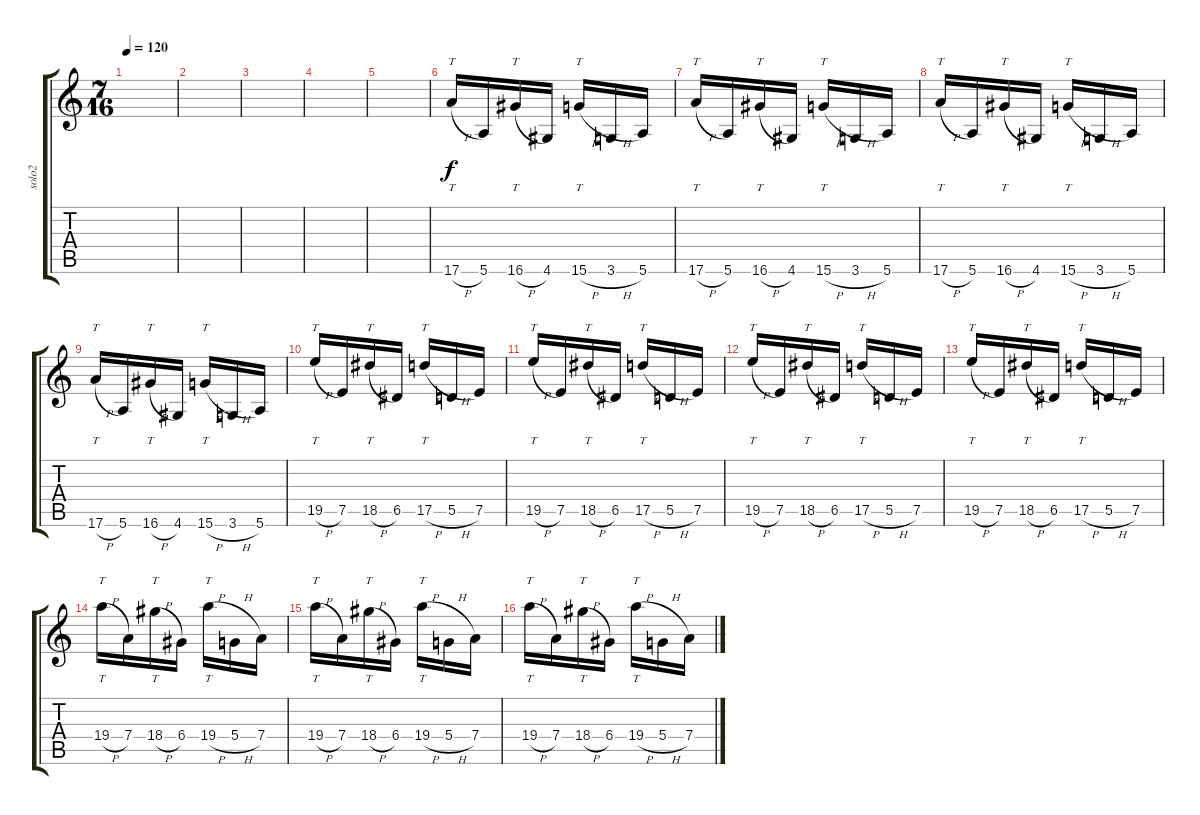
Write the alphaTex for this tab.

\track ("solo2" "solo2") {instrument distortionguitar}
\staff {score tabs}
\tuning (E4 B3 G3 D3 A2 E2) {hide}
\ts (7 16)
\tempo 120
\clef g2
\ks c
|
|
|
|
|
17.6{h}.16{tt} 5.6.16 16.6{h}.16{tt} 4.6.16 15.6{h}.16{tt} 3.6{h}.16 5.6.16 |
17.6{h}.16{tt} 5.6.16 16.6{h}.16{tt} 4.6.16 15.6{h}.16{tt} 3.6{h}.16 5.6.16 |
17.6{h}.16{tt} 5.6.16 16.6{h}.16{tt} 4.6.16 15.6{h}.16{tt} 3.6{h}.16 5.6.16 |
17.6{h}.16{tt} 5.6.16 16.6{h}.16{tt} 4.6.16 15.6{h}.16{tt} 3.6{h}.16 5.6.16 |
19.5{h}.16{tt} 7.5.16 18.5{h}.16{tt} 6.5.16 17.5{h}.16{tt} 5.5{h}.16 7.5.16 |
19.5{h}.16{tt} 7.5.16 18.5{h}.16{tt} 6.5.16 17.5{h}.16{tt} 5.5{h}.16 7.5.16{txt ""} |
19.5{h}.16{tt} 7.5.16 18.5{h}.16{tt} 6.5.16 17.5{h}.16{tt} 5.5{h}.16 7.5.16 |
19.5{h}.16{tt} 7.5.16 18.5{h}.16{tt} 6.5.16 17.5{h}.16{tt} 5.5{h}.16 7.5.16 |
19.4{h}.16{tt} 7.4.16 18.4{h}.16{tt} 6.4.16 19.4{h}.16{tt} 5.4{h}.16 7.4.16 |
19.4{h}.16{tt} 7.4.16 18.4{h}.16{tt} 6.4.16 19.4{h}.16{tt} 5.4{h}.16 7.4.16 |
19.4{h}.16{tt} 7.4.16 18.4{h}.16{tt} 6.4.16 19.4{h}.16{tt} 5.4{h}.16 7.4.16
